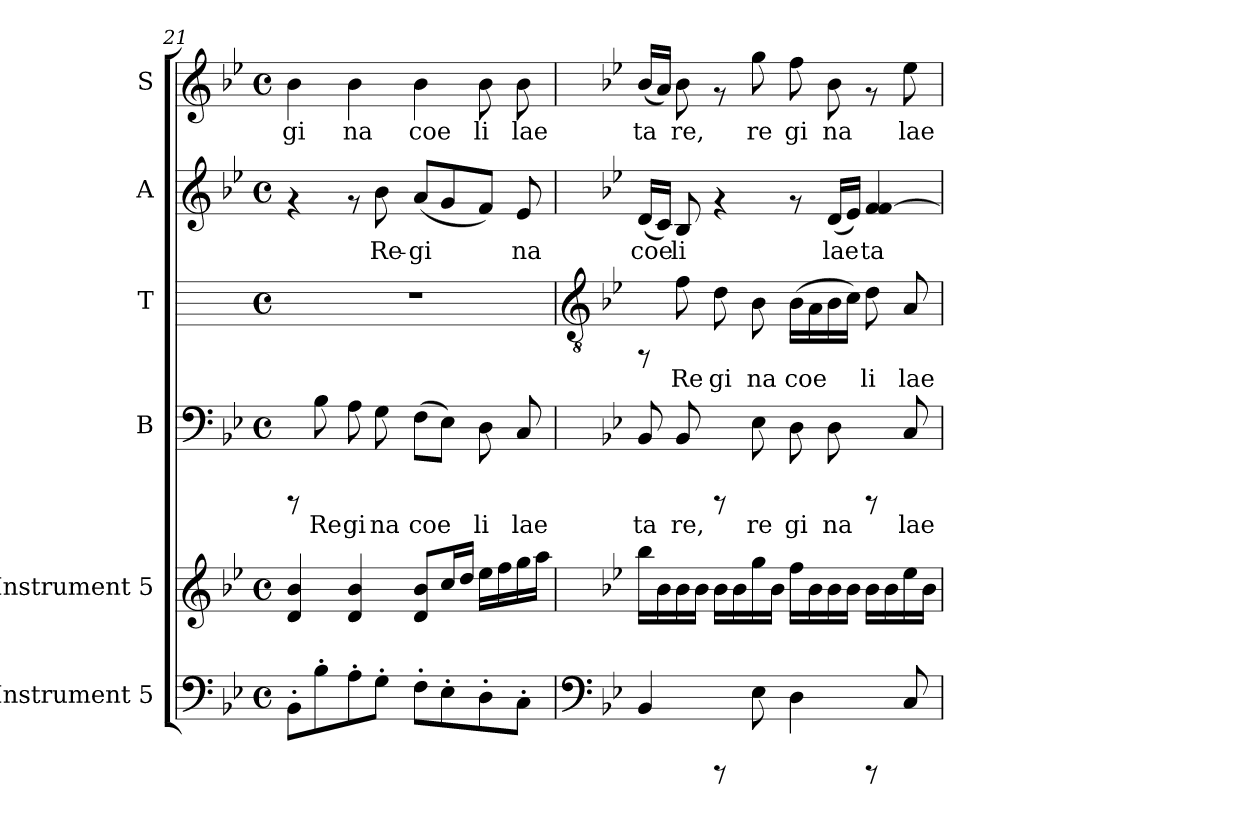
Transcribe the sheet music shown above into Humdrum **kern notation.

**kern	**kern	**kern	**text	**kern	**text	**kern	**text	**kern	**text
*part6	*part5	*part4	*part4	*part3	*part3	*part2	*part2	*part1	*part1
*staff6	*staff5	*staff4	*staff4	*staff3	*staff3	*staff2	*staff2	*staff1	*staff1
*I"Instrument 5	*I"Instrument 5	*I"B	*	*I"T	*	*I"A	*	*I"S	*
*	*	*I'B	*	*I'T	*	*I'A	*	*I'S	*
*clefF4	*clefG2	*clefF4	*	*	*	*clefG2	*	*clefG2	*
*k[b-e-]	*k[b-e-]	*k[b-e-]	*	*k[]	*	*k[b-e-]	*	*k[b-e-]	*
*B-:	*B-:	*B-:	*	*C:	*	*B-:	*	*B-:	*
*M4/4	*M4/4	*M4/4	*	*M4/4	*	*M4/4	*	*M4/4	*
*met(c)	*met(c)	*met(c)	*	*met(c)	*	*met(c)	*	*met(c)	*
=21	=21	=21	=21	=21	=21	=21	=21	=21	=21
!	!	!	!	!	!	!	!	!	!LO:LY:b:cj
8BB-'>\L	4b-/ 4d/	8rCCC	.	1r	.	4rf	.	4b-\	gi
!	!	!	!LO:LY:b:cj	!	!	!	!	!	!
8B-'>\	.	8B-\	Re	.	.	.	.	.	.
!	!	!	!LO:LY:b:cj	!	!	!	!	!	!LO:LY:b:cj
8A'>\	4b-/ 4d/	8A\	gi	.	.	8rf	.	4b-\	na
!	!	!	!LO:LY:b:cj	!	!	!	!LO:LY:b:cj	!	!
8G'>\J	.	8G\	na	.	.	8b-\	Re-	.	.
!	!	!	!LO:LY:b:cj	!	!	!	!LO:LY:b:cj	!	!LO:LY:b:cj
8F'>\L	8b-/ 8d/L	(>8F\L	coe	.	.	(<8a/L	-gi-	4b-\	coe
!	!	!	!LO:LY:b:cj	!	!	!	!LO:LY:b:cj	!	!
8E-'>\	16cc/	8E-\J)	.	.	.	8g/	--	.	.
.	16dd/J	.	.	.	.	.	.	.	.
!	!	!	!LO:LY:b:cj	!	!	!	!LO:LY:b:cj	!	!LO:LY:b:cj
8D'>\	16ee-\L	8D\	li	.	.	8f/J)	--	8b-\	li
.	16ff\	.	.	.	.	.	.	.	.
!	!	!	!LO:LY:b:cj	!	!	!	!LO:LY:b:cj	!	!LO:LY:b:cj
8C'>\J	16gg\	8C/	lae	.	.	8e-/	-na	8b-\	lae
.	16aa\J	.	.	.	.	.	.	.	.
!!LO:PB:g=z
=22	=22	=22	=22	=22	=22	=22	=22	=22	=22
*clefF4	*	*	*	*clefGv2	*	*	*	*	*
*	*	*	*	*k[b-e-]	*	*	*	*	*
*	*	*	*	*B-:	*	*	*	*	*
!	!	!	!LO:LY:b:cj	!	!	!	!LO:LY:b:cj	!	!LO:LY:b:cj
4BB-/	16bb-\L	8BB-/	ta	8rFF	.	(<16d/L	coe	(<16b-/L	ta
!	!	!	!	!	!	!	!LO:LY:b:cj	!	!LO:LY:b:cj
.	16b-\	.	.	.	.	16c/J)	.	16a/J)	.
!	!	!	!LO:LY:b:cj	!	!LO:LY:b:cj	!	!LO:LY:b:cj	!	!LO:LY:b:cj
.	16b-\	8BB-/	re,	8f\	Re	8B-/	li	8b-\	re,
.	16b-\J	.	.	.	.	.	.	.	.
!	!	!	!	!	!LO:LY:b:cj	!	!	!	!
8rCCC	16b-\L	8rCCC	.	8d\	gi	4rf	.	8rf	.
.	16b-\	.	.	.	.	.	.	.	.
!	!	!	!LO:LY:b:cj	!	!LO:LY:b:cj	!	!	!	!LO:LY:b:cj
8E-\	16gg\	8E-\	re	8B-\	na	.	.	8gg\	re
.	16b-\J	.	.	.	.	.	.	.	.
!	!	!	!LO:LY:b:cj	!	!LO:LY:b:cj	!	!	!	!LO:LY:b:cj
4D\	16ff\L	8D\	gi	(>16B-\L	coe	8rf	.	8ff\	gi
!	!	!	!	!	!LO:LY:b:cj	!	!	!	!
.	16b-\	.	.	16A\	.	.	.	.	.
!	!	!	!LO:LY:b:cj	!	!LO:LY:b:cj	!	!LO:LY:b:cj	!	!LO:LY:b:cj
.	16b-\	8D\	na	16B-\	.	(<16d/L	lae	8b-\	na
!	!	!	!	!	!LO:LY:b:cj	!	!LO:LY:b:cj	!	!
.	16b-\J	.	.	16c\J)	.	16e-/J)	.	.	.
!	!	!	!	!	!LO:LY:b:cj	!	!LO:LY:b:cj	!	!
8rCCC	16b-\L	8rCCC	.	8d\	li	4f/ [<4f/	ta	8rf	.
.	16b-\	.	.	.	.	.	.	.	.
!	!	!	!LO:LY:b:cj	!	!LO:LY:b:cj	!	!	!	!LO:LY:b:cj
8C/	16ee-\	8C/	lae	8A/	lae	.	.	8ee-\	lae
.	16b-\J	.	.	.	.	.	.	.	.
=	=	=	=	=	=	=	=	=	=
*-	*-	*-	*-	*-	*-	*-	*-	*-	*-
